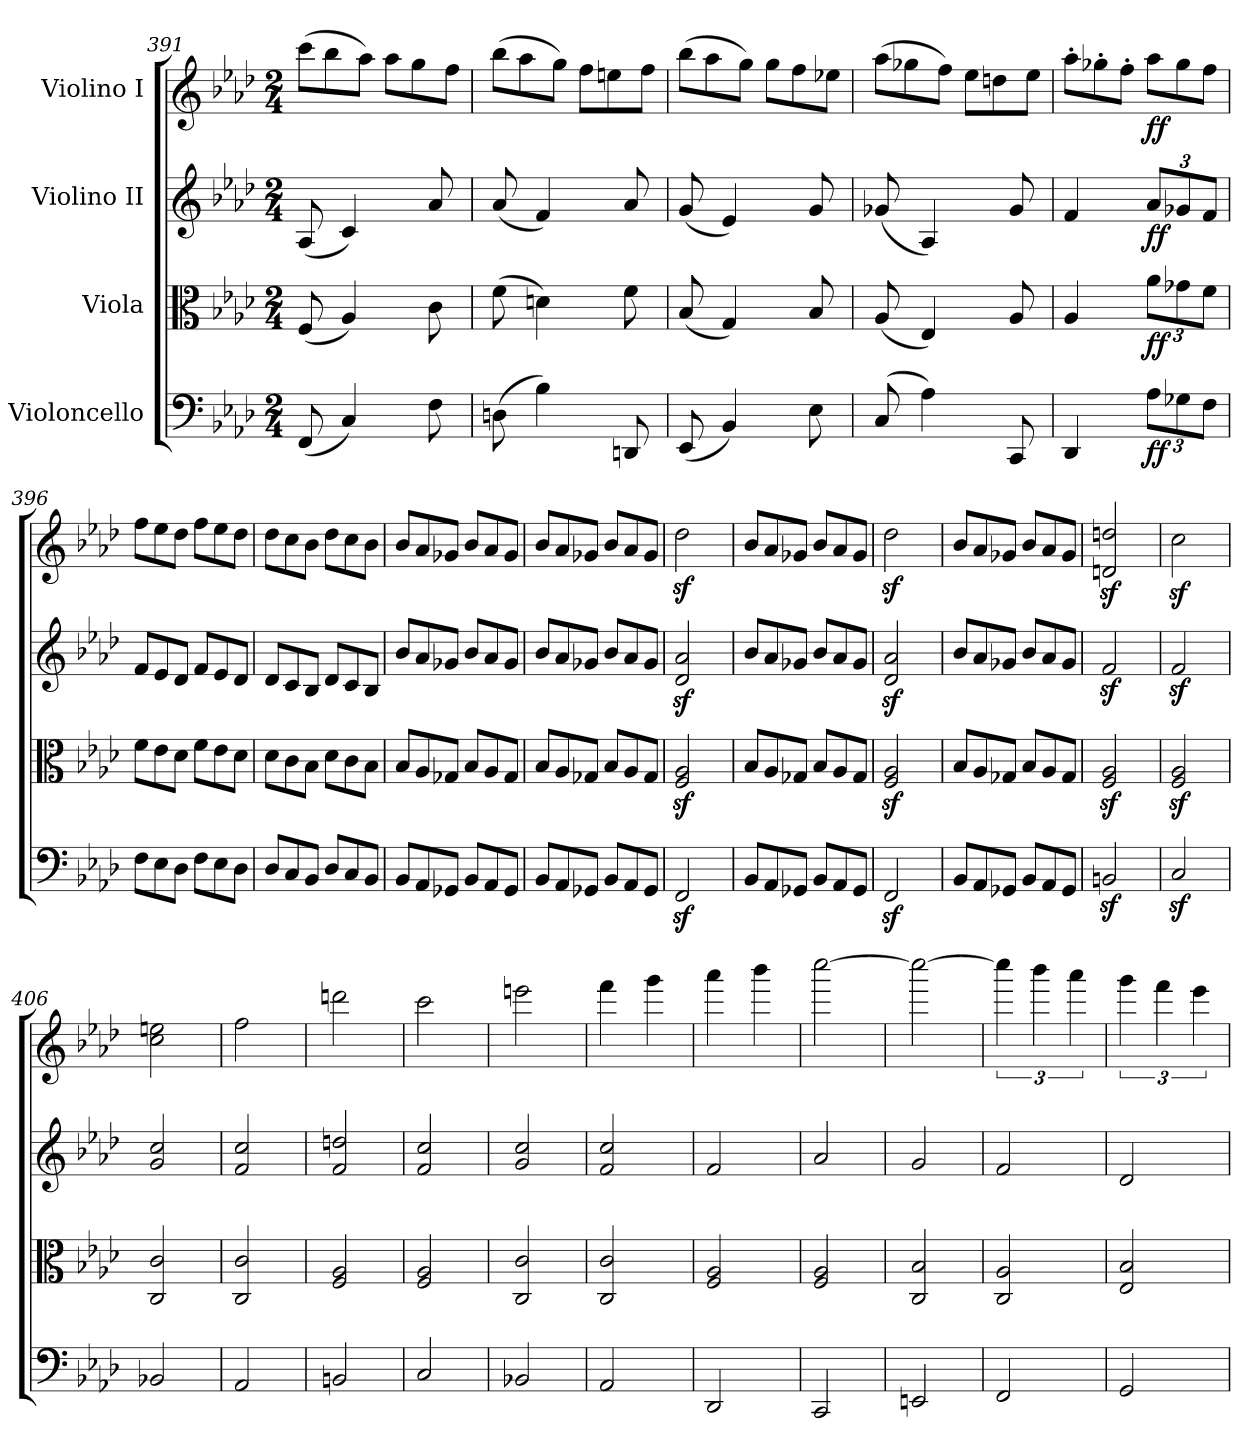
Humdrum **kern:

**kern	**dynam	**kern	**dynam	**kern	**dynam	**kern	**dynam
*part4	*part4	*part3	*part3	*part2	*part2	*part1	*part1
*staff4	*staff4	*staff3	*staff3	*staff2	*staff2	*staff1	*staff1
*I"Violoncello	*	*I"Viola	*	*I"Violino II	*	*I"Violino I	*
*clefF4	*	*clefC3	*	*clefG2	*	*clefG2	*
*k[b-e-a-d-]	*	*k[b-e-a-d-]	*	*k[b-e-a-d-]	*	*k[b-e-a-d-]	*
*M2/4	*	*M2/4	*	*M2/4	*	*M2/4	*
*	*	*	*	*	*	*Xtuplet	*
=391	=391	=391	=391	=391	=391	=391	=391
(8FF/	.	(8F/	.	(8A-/	.	(12ccc\L	.
.	.	.	.	.	.	12bb-\	.
4C/)	.	4A-/)	.	4c/)	.	.	.
.	.	.	.	.	.	12aa-\J)	.
.	.	.	.	.	.	12aa-\L	.
.	.	.	.	.	.	12gg\	.
8F\	.	8c\	.	8a-/	.	.	.
.	.	.	.	.	.	12ff\J	.
=392	=392	=392	=392	=392	=392	=392	=392
(8Dn\	.	(8f\	.	(8a-/	.	(12bb-\L	.
.	.	.	.	.	.	12aa-\	.
4B-\)	.	4dn\)	.	4f/)	.	.	.
.	.	.	.	.	.	12gg\J)	.
.	.	.	.	.	.	12ff\L	.
.	.	.	.	.	.	12een\	.
8DDn/	.	8f\	.	8a-/	.	.	.
.	.	.	.	.	.	12ff\J	.
=393	=393	=393	=393	=393	=393	=393	=393
(8EE-/	.	(8B-/	.	(8g/	.	(12bb-\L	.
.	.	.	.	.	.	12aa-\	.
4BB-/)	.	4G/)	.	4e-/)	.	.	.
.	.	.	.	.	.	12gg\J)	.
.	.	.	.	.	.	12gg\L	.
.	.	.	.	.	.	12ff\	.
8E-\	.	8B-/	.	8g/	.	.	.
.	.	.	.	.	.	12ee-X\J	.
=394	=394	=394	=394	=394	=394	=394	=394
(8C/	.	(8A-/	.	(8g-X/	.	(12aa-\L	.
.	.	.	.	.	.	12gg-X\	.
4A-\)	.	4E-/)	.	4A-/)	.	.	.
.	.	.	.	.	.	12ff\J)	.
.	.	.	.	.	.	12ee-\L	.
.	.	.	.	.	.	12ddn\	.
8CC/	.	8A-/	.	8g-/	.	.	.
.	.	.	.	.	.	12ee-\J	.
=395	=395	=395	=395	=395	=395	=395	=395
4DD-/	.	4A-/	.	4f/	.	12aa-'\L	.
.	.	.	.	.	.	12gg-X'\	.
.	.	.	.	.	.	12ff'\J	.
*Xbrackettup	*	*Xbrackettup	*	*Xbrackettup	*	*	*
!	!LO:DY:b	!	!LO:DY:b	!	!LO:DY:b	!	!LO:DY:b
12A-\L	ff	12a-\L	ff	12a-/L	ff	12aa-\L	ff
12G-X\	.	12g-X\	.	12g-X/	.	12gg-\	.
12F\J	.	12f\J	.	12f/J	.	12ff\J	.
!!LO:LB:g=z
=396	=396	=396	=396	=396	=396	=396	=396
*Xtuplet	*	*Xtuplet	*	*Xtuplet	*	*	*
12F\L	.	12f\L	.	12f/L	.	12ff\L	.
12E-\	.	12e-\	.	12e-/	.	12ee-\	.
12D-\J	.	12d-\J	.	12d-/J	.	12dd-\J	.
12F\L	.	12f\L	.	12f/L	.	12ff\L	.
12E-\	.	12e-\	.	12e-/	.	12ee-\	.
12D-\J	.	12d-\J	.	12d-/J	.	12dd-\J	.
=397	=397	=397	=397	=397	=397	=397	=397
12D-/L	.	12d-\L	.	12d-/L	.	12dd-\L	.
12C/	.	12c\	.	12c/	.	12cc\	.
12BB-/J	.	12B-\J	.	12B-/J	.	12b-\J	.
12D-/L	.	12d-\L	.	12d-/L	.	12dd-\L	.
12C/	.	12c\	.	12c/	.	12cc\	.
12BB-/J	.	12B-\J	.	12B-/J	.	12b-\J	.
=398	=398	=398	=398	=398	=398	=398	=398
12BB-/L	.	12B-/L	.	12b-/L	.	12b-/L	.
12AA-/	.	12A-/	.	12a-/	.	12a-/	.
12GG-X/J	.	12G-X/J	.	12g-X/J	.	12g-X/J	.
12BB-/L	.	12B-/L	.	12b-/L	.	12b-/L	.
12AA-/	.	12A-/	.	12a-/	.	12a-/	.
12GG-/J	.	12G-/J	.	12g-/J	.	12g-/J	.
=399	=399	=399	=399	=399	=399	=399	=399
12BB-/L	.	12B-/L	.	12b-/L	.	12b-/L	.
12AA-/	.	12A-/	.	12a-/	.	12a-/	.
12GG-X/J	.	12G-X/J	.	12g-X/J	.	12g-X/J	.
12BB-/L	.	12B-/L	.	12b-/L	.	12b-/L	.
12AA-/	.	12A-/	.	12a-/	.	12a-/	.
12GG-/J	.	12G-/J	.	12g-/J	.	12g-/J	.
=400	=400	=400	=400	=400	=400	=400	=400
2FFz</	.	2F/z< 2A-/z<	.	2d-/z< 2a-/z<	.	2dd-z<\	.
=401	=401	=401	=401	=401	=401	=401	=401
12BB-/L	.	12B-/L	.	12b-/L	.	12b-/L	.
12AA-/	.	12A-/	.	12a-/	.	12a-/	.
12GG-X/J	.	12G-X/J	.	12g-X/J	.	12g-X/J	.
12BB-/L	.	12B-/L	.	12b-/L	.	12b-/L	.
12AA-/	.	12A-/	.	12a-/	.	12a-/	.
12GG-/J	.	12G-/J	.	12g-/J	.	12g-/J	.
=402	=402	=402	=402	=402	=402	=402	=402
2FFz</	.	2F/z< 2A-/z<	.	2d-/z< 2a-/z<	.	2dd-z<\	.
!!LO:LB:g=z
=403	=403	=403	=403	=403	=403	=403	=403
12BB-/L	.	12B-/L	.	12b-/L	.	12b-/L	.
12AA-/	.	12A-/	.	12a-/	.	12a-/	.
12GG-X/J	.	12G-X/J	.	12g-X/J	.	12g-X/J	.
12BB-/L	.	12B-/L	.	12b-/L	.	12b-/L	.
12AA-/	.	12A-/	.	12a-/	.	12a-/	.
12GG-/J	.	12G-/J	.	12g-/J	.	12g-/J	.
=404	=404	=404	=404	=404	=404	=404	=404
2BBnz</	.	2F/z< 2A-/z<	.	2fz</	.	2dn/z< 2ddn/z<	.
=405	=405	=405	=405	=405	=405	=405	=405
2Cz</	.	2F/z< 2A-/z<	.	2fz</	.	2ccz<\	.
=406	=406	=406	=406	=406	=406	=406	=406
!	!LO:DY:b	!	!LO:DY:b	!	!LO:DY:b	!	!LO:DY:b
2BB-X/	other-dynamics	2C/ 2c/	other-dynamics	2g/ 2cc/	other-dynamics	2cc\ 2een\	other-dynamics
=407	=407	=407	=407	=407	=407	=407	=407
2AA-/	.	2C/ 2c/	.	2f/ 2cc/	.	2ff\	.
=408	=408	=408	=408	=408	=408	=408	=408
2BBn/	.	2F/ 2A-/	.	2f/ 2ddn/	.	2dddn\	.
=409	=409	=409	=409	=409	=409	=409	=409
2C/	.	2F/ 2A-/	.	2f/ 2cc/	.	2ccc\	.
=410	=410	=410	=410	=410	=410	=410	=410
2BB-X/	.	2C/ 2c/	.	2g/ 2cc/	.	2eeen\	.
=411	=411	=411	=411	=411	=411	=411	=411
2AA-/	.	2C/ 2c/	.	2f/ 2cc/	.	4fff\	.
.	.	.	.	.	.	4ggg\	.
=412	=412	=412	=412	=412	=412	=412	=412
2DD-/	.	2F/ 2A-/	.	2f/	.	4aaa-\	.
.	.	.	.	.	.	4bbb-\	.
=413	=413	=413	=413	=413	=413	=413	=413
2CC/	.	2F/ 2A-/	.	2a-/	.	[2cccc\	.
=414	=414	=414	=414	=414	=414	=414	=414
2EEn/	.	2C/ 2B-/	.	2g/	.	2cccc\_	.
=415	=415	=415	=415	=415	=415	=415	=415
*	*	*	*	*	*	*tuplet	*
2FF/	.	2C/ 2A-/	.	2f/	.	6cccc\]	.
.	.	.	.	.	.	6bbb-\	.
.	.	.	.	.	.	6aaa-\	.
=416	=416	=416	=416	=416	=416	=416	=416
2GG/	.	2E-/ 2B-/	.	2d-/	.	6ggg\	.
.	.	.	.	.	.	6fff\	.
.	.	.	.	.	.	6eee-\	.
=	=	=	=	=	=	=	=
*-	*-	*-	*-	*-	*-	*-	*-
